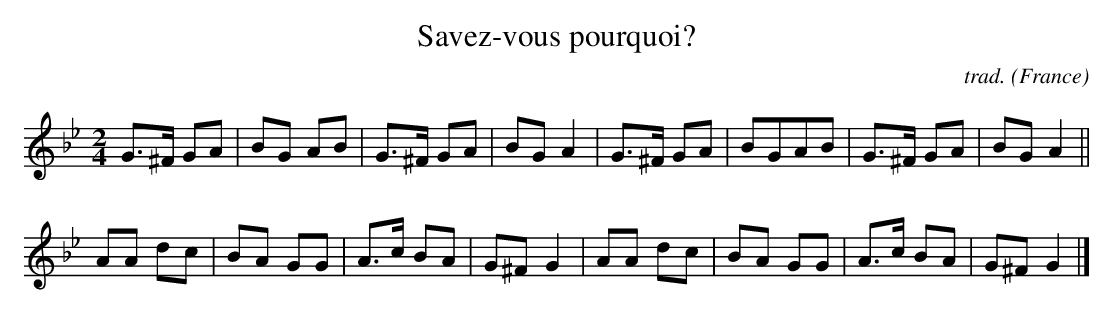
X:1
T:Savez-vous pourquoi?
C:trad.
O:France
M:2/4
L:1/8
K:G minor
G3/^F/ GA | BG AB | G3/^F/ GA | BG A2 | G3/^F/ GA | BGAB | G3/^F/ GA | BG A2 ||
AA dc | BA GG | A3/c/ BA | G^F G2 | AA dc | BA GG | A3/c/ BA | G^F G2 |]
